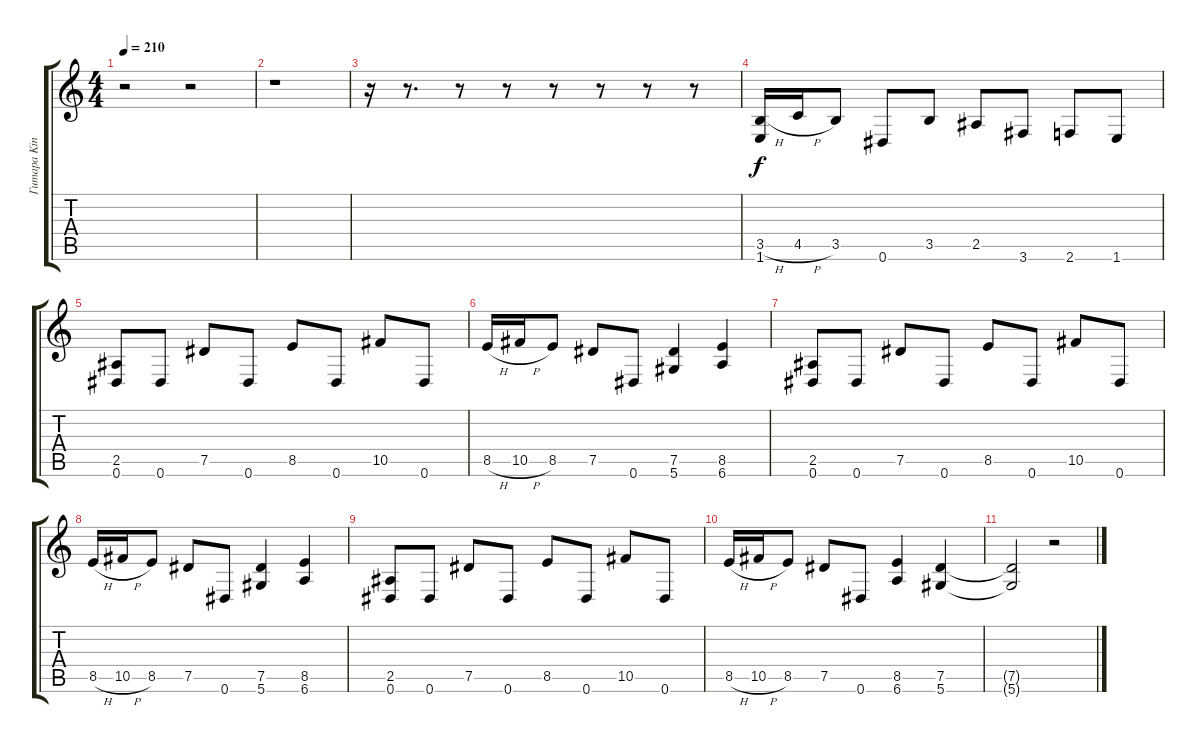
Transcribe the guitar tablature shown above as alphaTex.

\track ("Гитара King" "Гитара Kin") {instrument distortionguitar}
\staff {score tabs}
\tuning (Eb4 Bb3 Gb3 Db3 Ab2 Eb2) {hide}
\ts (4 4)
\tempo 210
\clef g2
\ks c
r.2{dy f} r.2 |
r.1 |
r.16 r.8{d} r.8 r.8 r.8 r.8 r.8 r.8 |
(3.5{h} 1.6).16 4.5{h}.16 3.5.8 0.6.8 3.5.8 2.5.8 3.6.8 2.6.8 1.6.8 |
(2.5 0.6).8 0.6.8 7.5.8 0.6.8 8.5.8 0.6.8 10.5.8 0.6.8 |
8.5{h}.16 10.5{h}.16 8.5.8 7.5.8 0.6.8 (7.5 5.6).4 (8.5 6.6).4 |
(2.5 0.6).8 0.6.8 7.5.8 0.6.8 8.5.8 0.6.8 10.5.8 0.6.8 |
8.5{h}.16 10.5{h}.16 8.5.8 7.5.8 0.6.8 (7.5 5.6).4 (8.5 6.6).4 |
(2.5 0.6).8 0.6.8 7.5.8 0.6.8 8.5.8 0.6.8 10.5.8 0.6.8 |
8.5{h}.16 10.5{h}.16 8.5.8 7.5.8 0.6.8 (8.5 6.6).4 (7.5 5.6).4 |
(7.5{t} 5.6{t}).2 r.2
